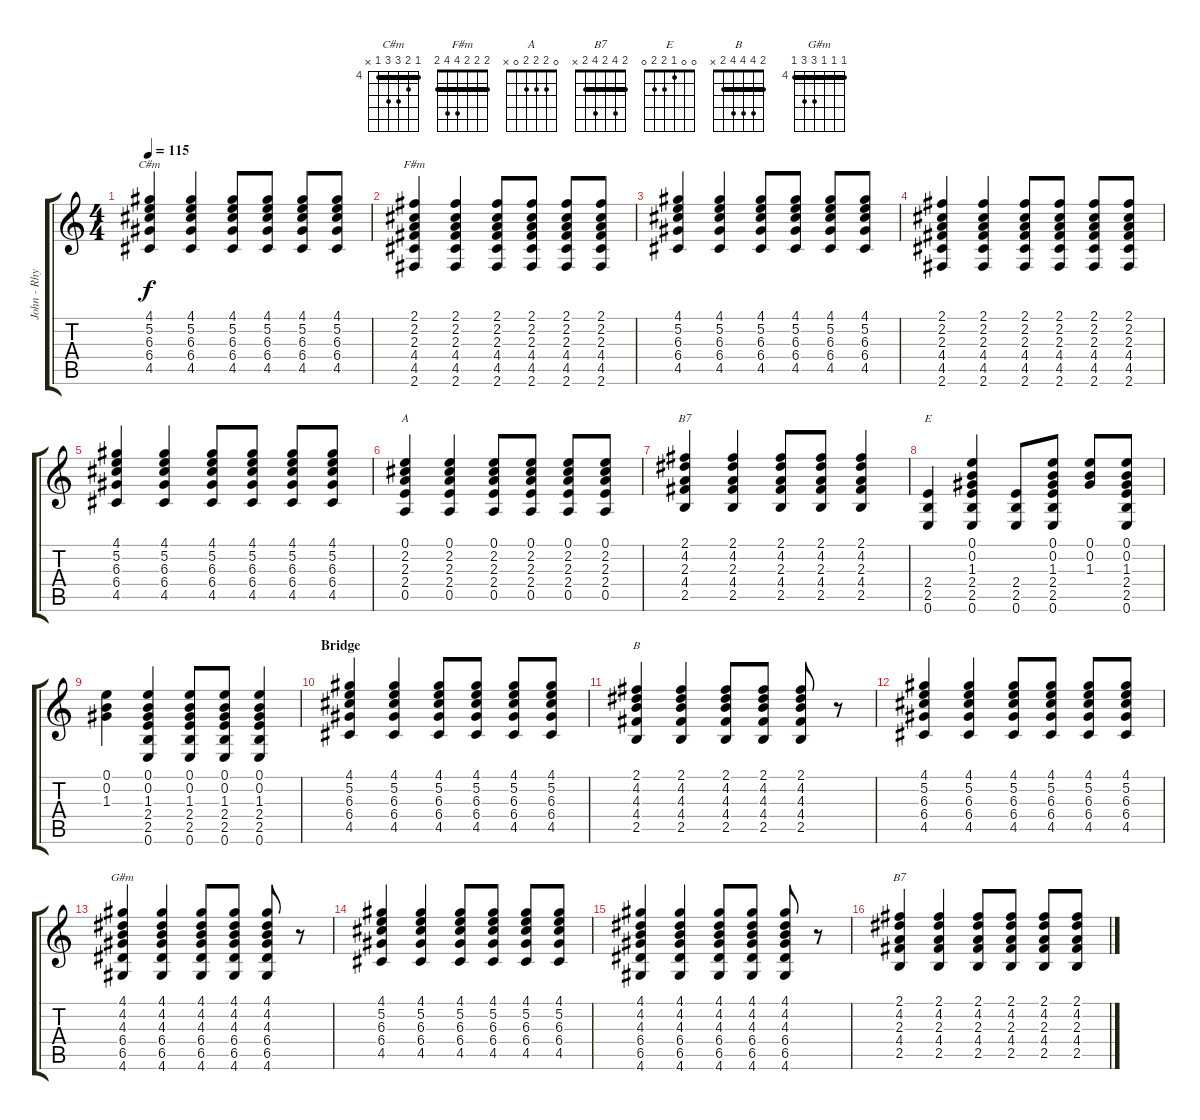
\track ("John - Rhythm Guitar" "John - Rhy") {instrument acousticguitarnylon}
\staff {score tabs}
\tuning (E4 B3 G3 D3 A2 E2) {hide}
\chord ("C#m" 4 5 6 6 4 x) {firstfret 4 barre 4}
\chord ("F#m" 2 2 2 4 4 2) {barre 2}
\chord ("A" 0 2 2 2 0 x)
\chord ("B7" 2 4 2 4 2 x)
\chord ("E" 0 0 1 2 2 0)
\chord ("B" 2 4 4 4 2 x) {barre 2}
\chord ("G#m" 4 4 4 6 6 4) {firstfret 4 barre 4}
\chord ("B7" 2 4 2 4 2 x) {barre 2}
\ts (4 4)
\tempo 115
\clef g2
\ks c
(4.1 5.2 6.3 6.4 4.5).4{ch "C#m" dy f} (4.1 5.2 6.3 6.4 4.5).4 (4.1 5.2 6.3 6.4 4.5).8 (4.1 5.2 6.3 6.4 4.5).8 (4.1 5.2 6.3 6.4 4.5).8 (4.1 5.2 6.3 6.4 4.5).8 |
(2.1 2.2 2.3 4.4 4.5 2.6).4{ch "F#m"} (2.1 2.2 2.3 4.4 4.5 2.6).4 (2.1 2.2 2.3 4.4 4.5 2.6).8 (2.1 2.2 2.3 4.4 4.5 2.6).8 (2.1 2.2 2.3 4.4 4.5 2.6).8 (2.1 2.2 2.3 4.4 4.5 2.6).8 |
(4.1 5.2 6.3 6.4 4.5).4 (4.1 5.2 6.3 6.4 4.5).4 (4.1 5.2 6.3 6.4 4.5).8 (4.1 5.2 6.3 6.4 4.5).8 (4.1 5.2 6.3 6.4 4.5).8 (4.1 5.2 6.3 6.4 4.5).8 |
(2.1 2.2 2.3 4.4 4.5 2.6).4 (2.1 2.2 2.3 4.4 4.5 2.6).4 (2.1 2.2 2.3 4.4 4.5 2.6).8 (2.1 2.2 2.3 4.4 4.5 2.6).8 (2.1 2.2 2.3 4.4 4.5 2.6).8 (2.1 2.2 2.3 4.4 4.5 2.6).8 |
(4.1 5.2 6.3 6.4 4.5).4 (4.1 5.2 6.3 6.4 4.5).4 (4.1 5.2 6.3 6.4 4.5).8 (4.1 5.2 6.3 6.4 4.5).8 (4.1 5.2 6.3 6.4 4.5).8 (4.1 5.2 6.3 6.4 4.5).8 |
(0.1 2.2 2.3 2.4 0.5).4{ch "A"} (0.1 2.2 2.3 2.4 0.5).4 (0.1 2.2 2.3 2.4 0.5).8 (0.1 2.2 2.3 2.4 0.5).8 (0.1 2.2 2.3 2.4 0.5).8 (0.1 2.2 2.3 2.4 0.5).8 |
(2.1 4.2 2.3 4.4 2.5).4{ch "B7"} (2.1 4.2 2.3 4.4 2.5).4 (2.1 4.2 2.3 4.4 2.5).8 (2.1 4.2 2.3 4.4 2.5).8 (2.1 4.2 2.3 4.4 2.5).4 |
(2.4 2.5 0.6).4{ch "E"} (0.1 0.2 1.3 2.4 2.5 0.6).4 (2.4 2.5 0.6).8 (0.1 0.2 1.3 2.4 2.5 0.6).8 (0.1 0.2 1.3).8 (0.1 0.2 1.3 2.4 2.5 0.6).8 |
(0.1 0.2 1.3).4 (0.1 0.2 1.3 2.4 2.5 0.6).4 (0.1 0.2 1.3 2.4 2.5 0.6).8 (0.1 0.2 1.3 2.4 2.5 0.6).8 (0.1 0.2 1.3 2.4 2.5 0.6).4 |
\section ("" "Bridge")
(4.1 5.2 6.3 6.4 4.5).4 (4.1 5.2 6.3 6.4 4.5).4 (4.1 5.2 6.3 6.4 4.5).8 (4.1 5.2 6.3 6.4 4.5).8 (4.1 5.2 6.3 6.4 4.5).8 (4.1 5.2 6.3 6.4 4.5).8 |
(2.1 4.2 4.3 4.4 2.5).4{ch "B"} (2.1 4.2 4.3 4.4 2.5).4 (2.1 4.2 4.3 4.4 2.5).8 (2.1 4.2 4.3 4.4 2.5).8 (2.1 4.2 4.3 4.4 2.5).8 r.8 |
(4.1 5.2 6.3 6.4 4.5).4 (4.1 5.2 6.3 6.4 4.5).4 (4.1 5.2 6.3 6.4 4.5).8 (4.1 5.2 6.3 6.4 4.5).8 (4.1 5.2 6.3 6.4 4.5).8 (4.1 5.2 6.3 6.4 4.5).8 |
(4.1 4.2 4.3 6.4 6.5 4.6).4{ch "G#m"} (4.1 4.2 4.3 6.4 6.5 4.6).4 (4.1 4.2 4.3 6.4 6.5 4.6).8 (4.1 4.2 4.3 6.4 6.5 4.6).8 (4.1 4.2 4.3 6.4 6.5 4.6).8 r.8 |
(4.1 5.2 6.3 6.4 4.5).4 (4.1 5.2 6.3 6.4 4.5).4 (4.1 5.2 6.3 6.4 4.5).8 (4.1 5.2 6.3 6.4 4.5).8 (4.1 5.2 6.3 6.4 4.5).8 (4.1 5.2 6.3 6.4 4.5).8 |
(4.1 4.2 4.3 6.4 6.5 4.6).4 (4.1 4.2 4.3 6.4 6.5 4.6).4 (4.1 4.2 4.3 6.4 6.5 4.6).8 (4.1 4.2 4.3 6.4 6.5 4.6).8 (4.1 4.2 4.3 6.4 6.5 4.6).8 r.8 |
(2.1 4.2 2.3 4.4 2.5).4{ch "B7"} (2.1 4.2 2.3 4.4 2.5).4 (2.1 4.2 2.3 4.4 2.5).8 (2.1 4.2 2.3 4.4 2.5).8 (2.1 4.2 2.3 4.4 2.5).8 (2.1 4.2 2.3 4.4 2.5).8
